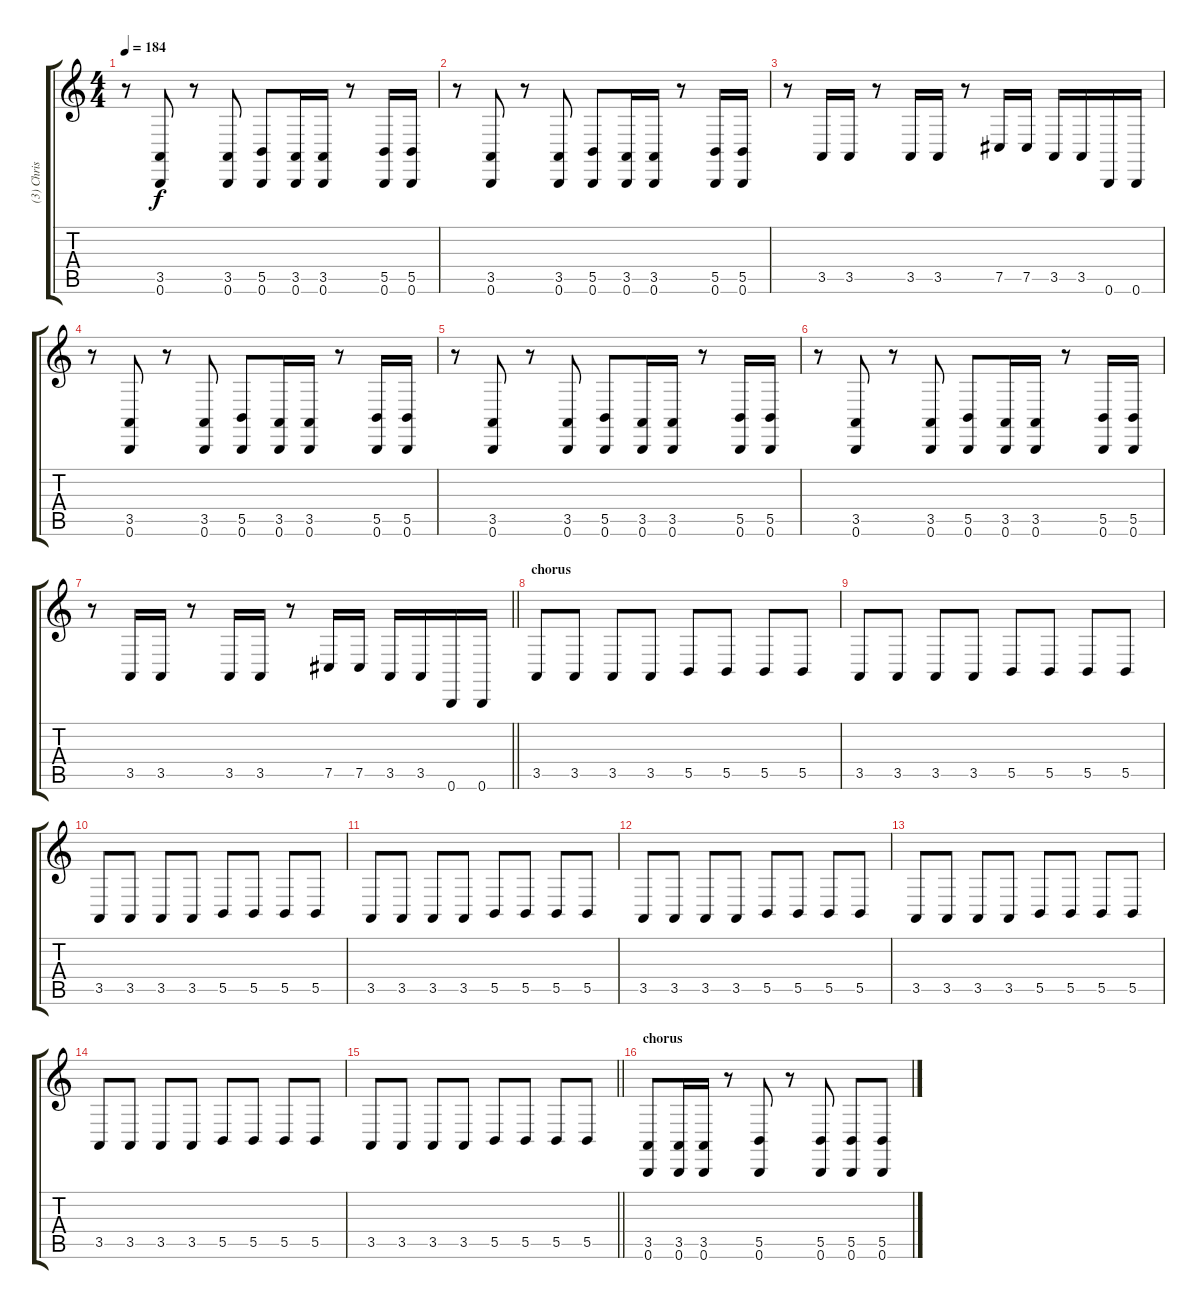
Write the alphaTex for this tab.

\track ("(3) Chris - drum I" "(3) Chris ") {instrument melodictom}
\staff {score tabs}
\tuning (Db4 Ab3 E3 B2 Gb2 B1) {hide}
\ts (4 4)
\tempo 184
\clef g2
\ks c
r.8{dy f} (3.5 0.6).8 r.8 (3.5 0.6).8 (5.5 0.6).8 (3.5 0.6).16 (3.5 0.6).16 r.8 (5.5 0.6).16 (5.5 0.6).16 |
r.8 (3.5 0.6).8 r.8 (3.5 0.6).8 (5.5 0.6).8 (3.5 0.6).16 (3.5 0.6).16 r.8 (5.5 0.6).16 (5.5 0.6).16 |
r.8 3.5.16 3.5.16 r.8 3.5.16 3.5.16 r.8 7.5.16 7.5.16 3.5.16 3.5.16 0.6.16 0.6.16 |
r.8 (3.5 0.6).8 r.8 (3.5 0.6).8 (5.5 0.6).8 (3.5 0.6).16 (3.5 0.6).16 r.8 (5.5 0.6).16 (5.5 0.6).16 |
r.8 (3.5 0.6).8 r.8 (3.5 0.6).8 (5.5 0.6).8 (3.5 0.6).16 (3.5 0.6).16 r.8 (5.5 0.6).16 (5.5 0.6).16 |
r.8 (3.5 0.6).8 r.8 (3.5 0.6).8 (5.5 0.6).8 (3.5 0.6).16 (3.5 0.6).16 r.8 (5.5 0.6).16 (5.5 0.6).16 |
\barLineRight lightlight
r.8 3.5.16 3.5.16 r.8 3.5.16 3.5.16 r.8 7.5.16 7.5.16 3.5.16 3.5.16 0.6.16 0.6.16 |
\section ("" "chorus")
3.5.8 3.5.8 3.5.8 3.5.8 5.5.8 5.5.8 5.5.8 5.5.8 |
3.5.8 3.5.8 3.5.8 3.5.8 5.5.8 5.5.8 5.5.8 5.5.8 |
3.5.8 3.5.8 3.5.8 3.5.8 5.5.8 5.5.8 5.5.8 5.5.8 |
3.5.8 3.5.8 3.5.8 3.5.8 5.5.8 5.5.8 5.5.8 5.5.8 |
3.5.8 3.5.8 3.5.8 3.5.8 5.5.8 5.5.8 5.5.8 5.5.8 |
3.5.8 3.5.8 3.5.8 3.5.8 5.5.8 5.5.8 5.5.8 5.5.8 |
3.5.8 3.5.8 3.5.8 3.5.8 5.5.8 5.5.8 5.5.8 5.5.8 |
\barLineRight lightlight
3.5.8 3.5.8 3.5.8 3.5.8 5.5.8 5.5.8 5.5.8 5.5.8 |
\section ("" "chorus")
(3.5 0.6).8 (3.5 0.6).16 (3.5 0.6).16 r.8 (5.5 0.6).8 r.8 (5.5 0.6).8 (5.5 0.6).8 (5.5 0.6).8
